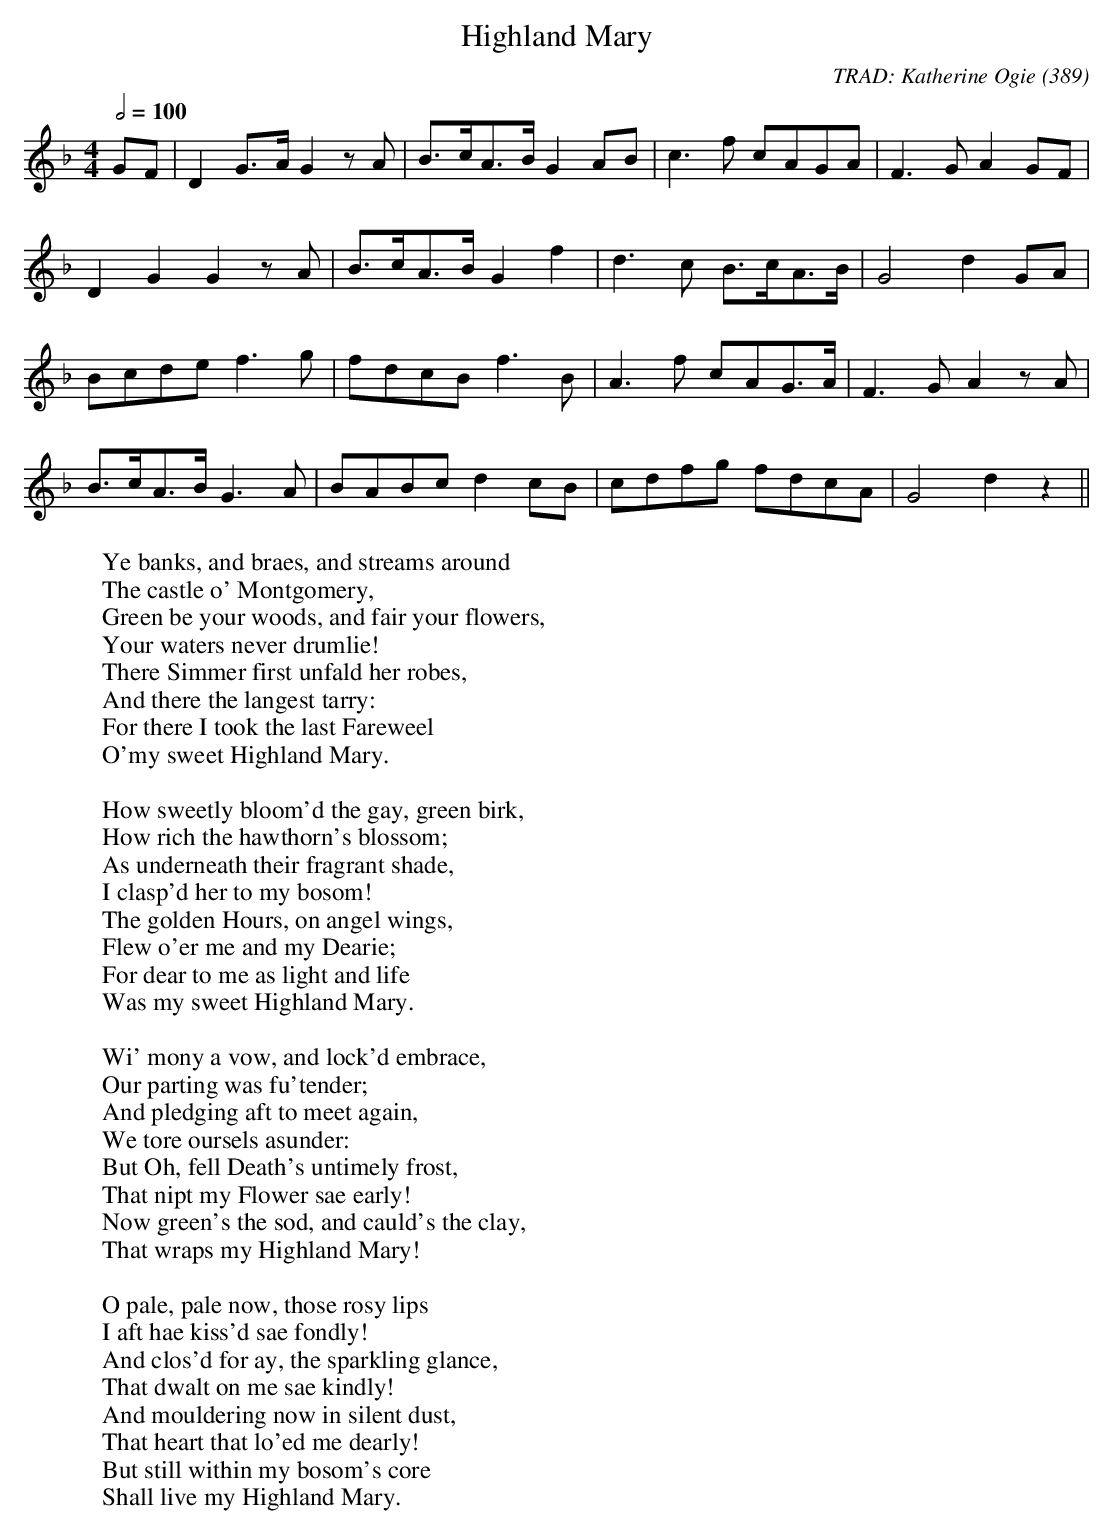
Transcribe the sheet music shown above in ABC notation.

X:1
T:Highland Mary
C:TRAD: Katherine Ogie (389)
M:4/4
L:1/8
Q:2/4=100
W:Ye banks, and braes, and streams around
W:The castle o' Montgomery,
W:Green be your woods, and fair your flowers,
W:Your waters never drumlie!
W:There Simmer first unfald her robes,
W:And there the langest tarry:
W:For there I took the last Fareweel
W:O'my sweet Highland Mary.
W:
W:How sweetly bloom'd the gay, green birk,
W:How rich the hawthorn's blossom;
W:As underneath their fragrant shade,
W:I clasp'd her to my bosom!
W:The golden Hours, on angel wings,
W:Flew o'er me and my Dearie;
W:For dear to me as light and life
W:Was my sweet Highland Mary.
W:
W:Wi' mony a vow, and lock'd embrace,
W:Our parting was fu'tender;
W:And pledging aft to meet again,
W:We tore oursels asunder:
W:But Oh, fell Death's untimely frost,
W:That nipt my Flower sae early!
W:Now green's the sod, and cauld's the clay,
W:That wraps my Highland Mary!
W:
W:O pale, pale now, those rosy lips
W:I aft hae kiss'd sae fondly!
W:And clos'd for ay, the sparkling glance,
W:That dwalt on me sae kindly!
W:And mouldering now in silent dust,
W:That heart that lo'ed me dearly!
W:But still within my bosom's core
W:Shall live my Highland Mary.
K:F
G-F|D2G3/2-A/ G2zA|B3/2-c/A3/2-B/ G2A-B|c3f c-AG-A|F3G A2G-F|
D2G2 G2zA|B3/2-c/A3/2-B/ G2f2|d3c B3/2-c/A3/2-B/|G4 d2G-A|
B-cd-e f3g|f-dc-B f3B|A3f c-AG3/2-A/|F3-G A2zA|
B3/2-c/A3/2-B/ G3A|B-A-Bc d2c-B|c-df-g f-dc-A|G4 d2z2||
